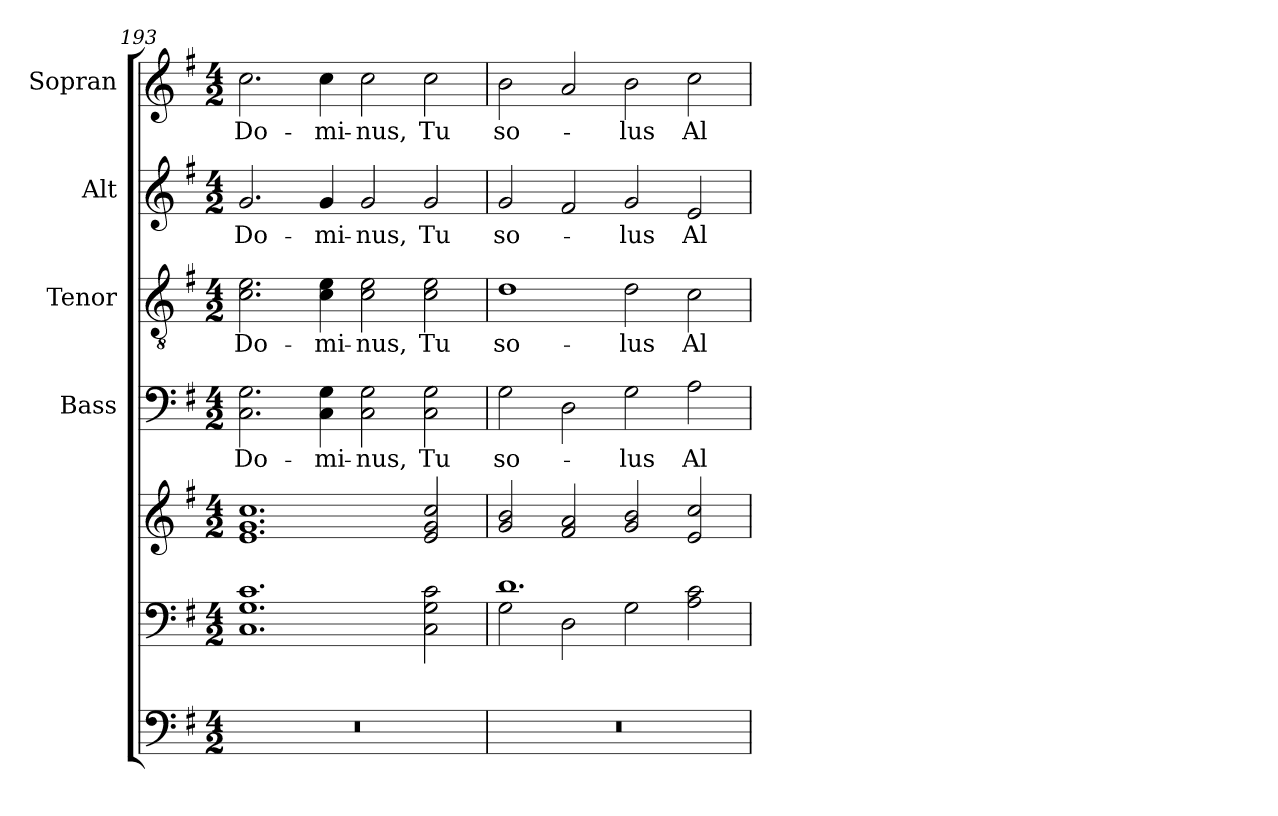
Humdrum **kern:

**kern	**kern	**kern	**kern	**text	**kern	**text	**kern	**text	**kern	**text
*part6	*part5	*part5	*part4	*part4	*part3	*part3	*part2	*part2	*part1	*part1
*staff7	*staff6	*staff5	*staff4	*staff4	*staff3	*staff3	*staff2	*staff2	*staff1	*staff1
*	*	*	*I"Bass	*	*I"Tenor	*	*I"Alt	*	*I"Sopran	*
*	*	*	*I'B.	*	*I'T.	*	*I'A.	*	*I'S.	*
*clefF4	*clefF4	*clefG2	*clefF4	*	*clefGv2	*	*clefG2	*	*clefG2	*
*k[f#]	*k[f#]	*k[f#]	*k[f#]	*	*k[f#]	*	*k[f#]	*	*k[f#]	*
*G:	*G:	*G:	*G:	*	*G:	*	*G:	*	*G:	*
*M4/2	*M4/2	*M4/2	*M4/2	*	*M4/2	*	*M4/2	*	*M4/2	*
=193	=193	=193	=193	=193	=193	=193	=193	=193	=193	=193
!	!	!	!	!LO:LY:b	!	!LO:LY:b	!	!LO:LY:b	!	!LO:LY:b
0r	1.C 1.G 1.c	1.e 1.g 1.cc	2.C\ 2.G\	Do-	2.c\ 2.e\	Do-	2.g/	Do-	2.cc\	Do-
!	!	!	!	!LO:LY:b	!	!LO:LY:b	!	!LO:LY:b	!	!LO:LY:b
.	.	.	4C\ 4G\	-mi-	4c\ 4e\	-mi-	4g/	-mi-	4cc\	-mi-
!	!	!	!	!LO:LY:b	!	!LO:LY:b	!	!LO:LY:b	!	!LO:LY:b
.	.	.	2C\ 2G\	-nus,	2c\ 2e\	-nus,	2g/	-nus,	2cc\	-nus,
!	!	!	!	!LO:LY:b	!	!LO:LY:b	!	!LO:LY:b	!	!LO:LY:b
.	2C\ 2G\ 2c\	2e/ 2g/ 2cc/	2C\ 2G\	Tu	2c\ 2e\	Tu	2g/	Tu	2cc\	Tu
!!LO:PB:g=z
=194	=194	=194	=194	=194	=194	=194	=194	=194	=194	=194
*	*^	*	*	*	*	*	*	*	*	*
!	!	!	!	!	!LO:LY:b	!	!LO:LY:b	!	!LO:LY:b	!	!LO:LY:b
0r	1.d	2G\	2g/ 2b/	2G\	so-	1d	so-	2g/	so-	2b\	so-
.	.	2D\	2f#/ 2a/	2D\	.	.	.	2f#/	.	2a/	.
!	!	!	!	!	!LO:LY:b	!	!LO:LY:b	!	!LO:LY:b	!	!LO:LY:b
.	.	2G\	2g/ 2b/	2G\	-lus	2d\	-lus	2g/	-lus	2b\	-lus
!	!	!	!	!	!LO:LY:b	!	!LO:LY:b	!	!LO:LY:b	!	!LO:LY:b
.	2ryy	2A\ 2c\	2e/ 2cc/	2A\	Al-	2c\	Al-	2e/	Al-	2cc\	Al-
*	*v	*v	*	*	*	*	*	*	*	*	*
=	=	=	=	=	=	=	=	=	=	=
*-	*-	*-	*-	*-	*-	*-	*-	*-	*-	*-
